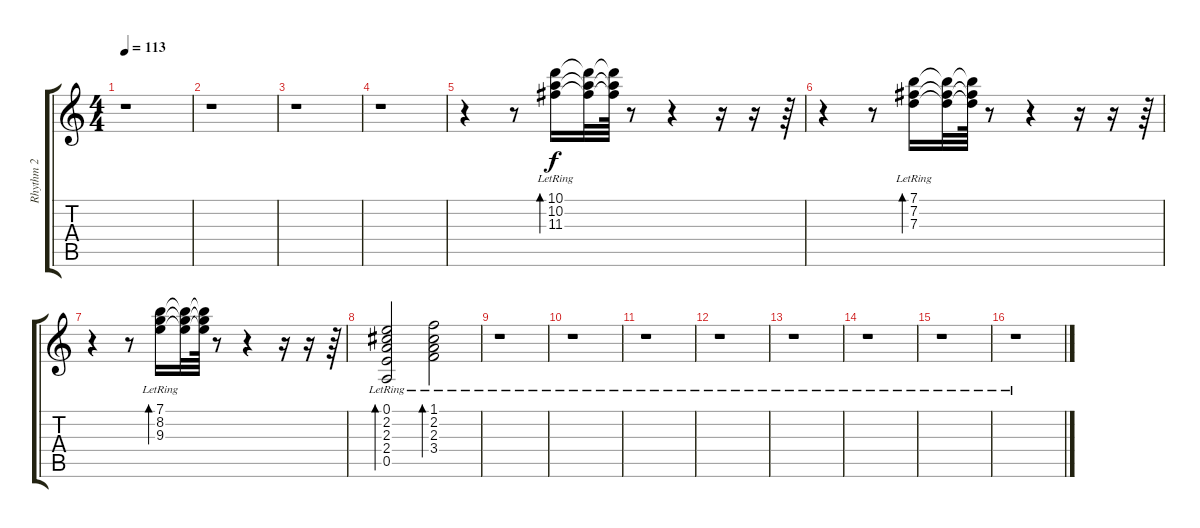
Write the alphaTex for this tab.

\track ("Rhythm 2" "Rhythm 2") {instrument acousticguitarsteel}
\staff {score tabs}
\tuning (E4 B3 G3 D3 A2 E2) {hide}
\ts (4 4)
\tempo 113
\clef g2
\ks c
r.1{dy f instrument acousticguitarsteel} |
r.1 |
r.1 |
r.1 |
r.4 r.8 (10.1{lr} 10.2 11.3).16{bd 30} (10.1{t} 10.2{t} 11.3{t}).32 (10.1{t} 10.2{t} 11.3{t}).64 r.8 r.4 r.16 r.16 r.64 |
r.4 r.8 (7.1{lr} 7.2 7.3).16{bd 30} (7.1{t} 7.2{t} 7.3{t}).32 (7.1{t} 7.2{t} 7.3{t}).64 r.8 r.4 r.16 r.16 r.64 |
r.4 r.8 (7.1{lr} 8.2 9.3).16{bd 30} (7.1{t} 8.2{t} 9.3{t}).32 (7.1{t} 8.2{t} 9.3{t}).64 r.8 r.4 r.16 r.16 r.64 |
(0.1 2.2{lr} 2.3 2.4 0.5).2{bd 240} (1.1{lr} 2.2 2.3 3.4).2{bd 240} |
r.1 |
r.1 |
r.1 |
r.1 |
r.1 |
r.1 |
r.1 |
r.1
